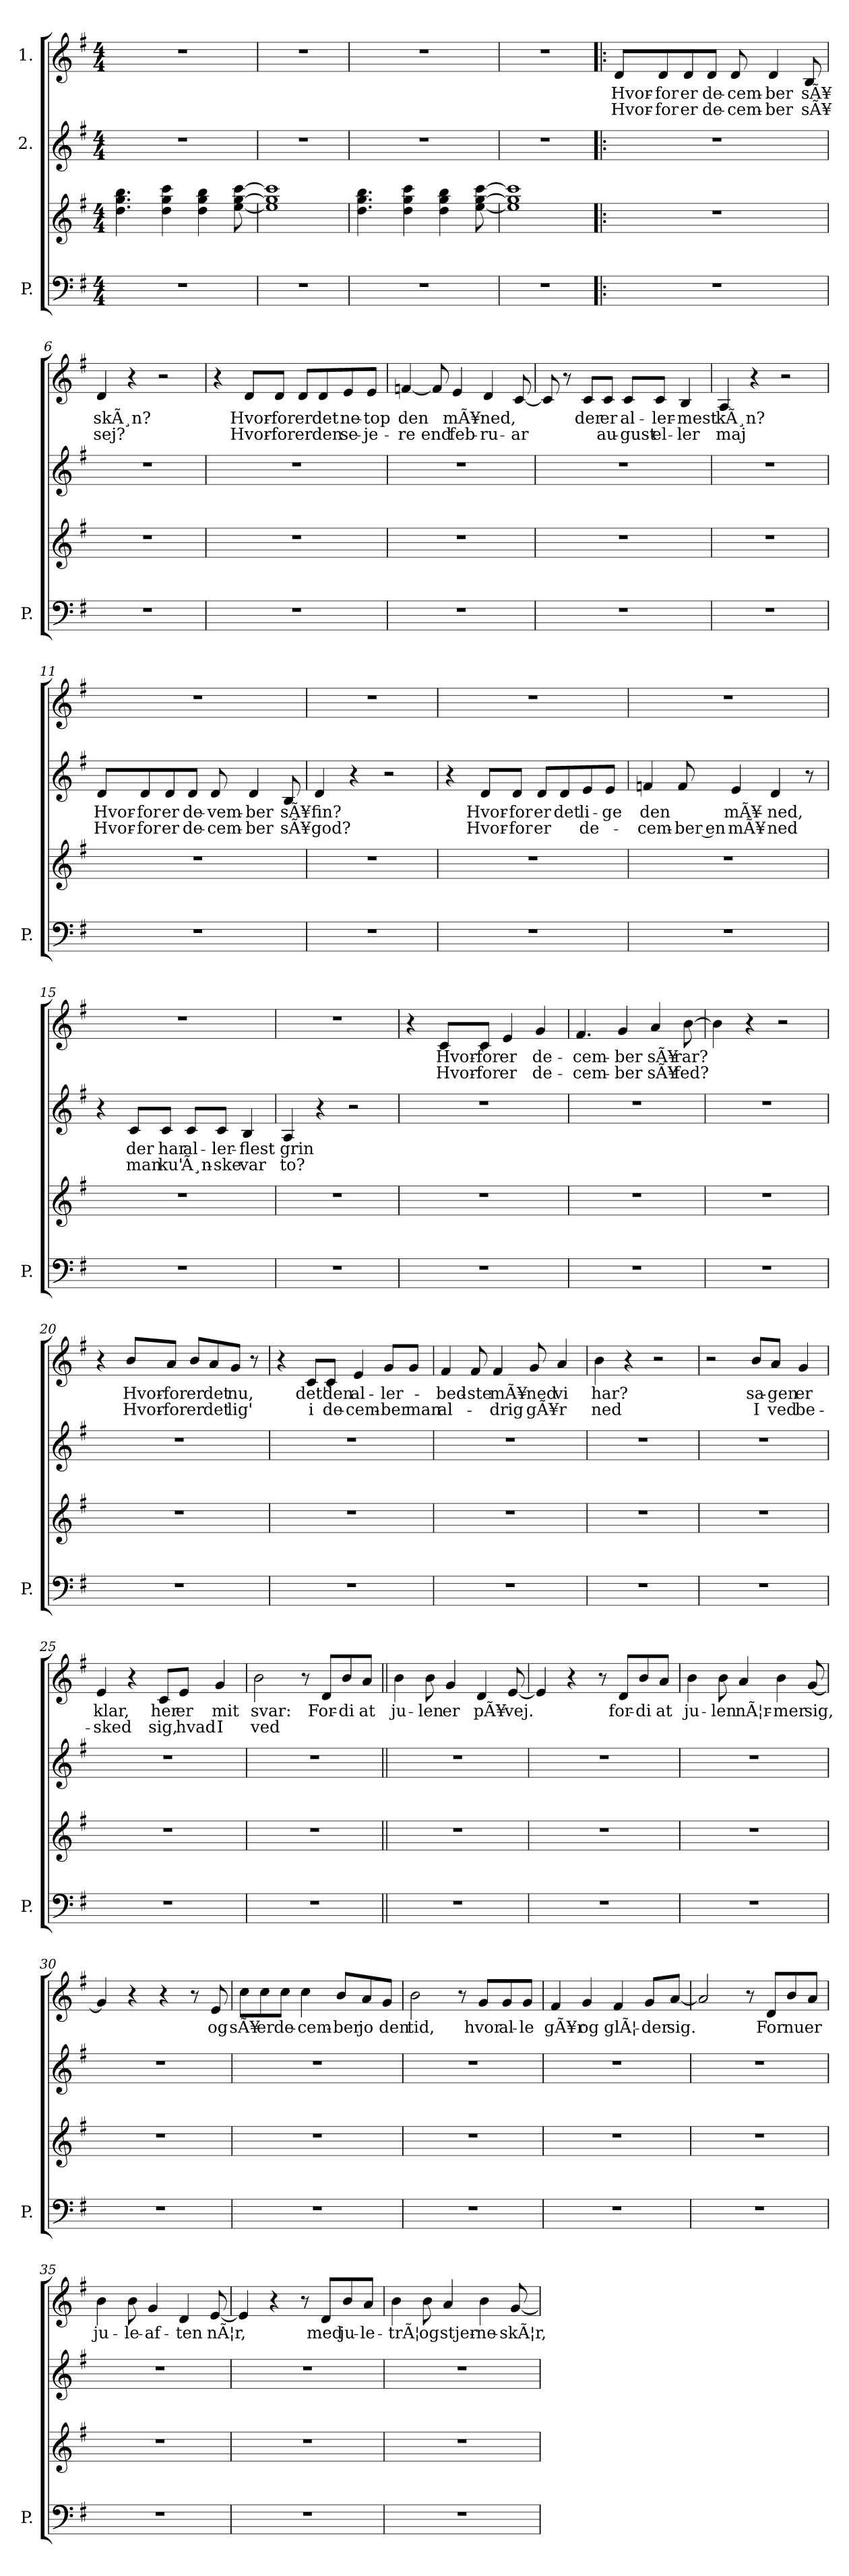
**kern	**kern	**kern	**text	**text	**kern	**text	**text
*part3	*part3	*part2	*part2	*part2	*part1	*part1	*part1
*staff4	*staff3	*staff2	*staff2	*staff2	*staff1	*staff1	*staff1
*I"P.	*	*I"2.	*	*	*I"1.	*	*
*I'P.	*	*	*	*	*	*	*
*clefF4	*clefG2	*clefG2	*	*	*clefG2	*	*
*k[f#]	*k[f#]	*k[f#]	*	*	*k[f#]	*	*
*M4/4	*M4/4	*M4/4	*	*	*M4/4	*	*
=1	=1	=1	=1	=1	=1	=1	=1
1r	4.dd\ 4.gg\ 4.bb\	1r	.	.	1r	.	.
.	4dd\ 4gg\ 4ccc\	.	.	.	.	.	.
.	4dd\ 4gg\ 4bb\	.	.	.	.	.	.
.	[8ee\ [8gg\ [8ccc\	.	.	.	.	.	.
=2	=2	=2	=2	=2	=2	=2	=2
1r	1ee] 1gg] 1ccc]	1r	.	.	1r	.	.
=3	=3	=3	=3	=3	=3	=3	=3
1r	4.dd\ 4.gg\ 4.bb\	1r	.	.	1r	.	.
.	4dd\ 4gg\ 4ccc\	.	.	.	.	.	.
.	4dd\ 4gg\ 4bb\	.	.	.	.	.	.
.	[8ee\ [8gg\ [8ccc\	.	.	.	.	.	.
=4	=4	=4	=4	=4	=4	=4	=4
1r	1ee] 1gg] 1ccc]	1r	.	.	1r	.	.
=5!|:	=5!|:	=5!|:	=5!|:	=5!|:	=5!|:	=5!|:	=5!|:
!	!	!	!	!	!	!LO:LY:b	!LO:LY:b
1r	1r	1r	.	.	8d/L	Hvor-	Hvor-
!	!	!	!	!	!	!LO:LY:b	!LO:LY:b
.	.	.	.	.	8d/	-for	-for
!	!	!	!	!	!	!LO:LY:b	!LO:LY:b
.	.	.	.	.	8d/	er	er
!	!	!	!	!	!	!LO:LY:b	!LO:LY:b
.	.	.	.	.	8d/J	de-	de-
!	!	!	!	!	!	!LO:LY:b	!LO:LY:b
.	.	.	.	.	8d/	-cem-	-cem-
!	!	!	!	!	!	!LO:LY:b	!LO:LY:b
.	.	.	.	.	4d/	-ber	-ber
!	!	!	!	!	!	!LO:LY:b	!LO:LY:b
.	.	.	.	.	8B/	sÃ¥	sÃ¥
=6	=6	=6	=6	=6	=6	=6	=6
!	!	!	!	!	!	!LO:LY:b	!LO:LY:b
1r	1r	1r	.	.	4d/	skÃ¸n?	sej?
.	.	.	.	.	4r	.	.
.	.	.	.	.	2r	.	.
!!LO:LB:g=z
=7	=7	=7	=7	=7	=7	=7	=7
1r	1r	1r	.	.	4r	.	.
!	!	!	!	!	!	!LO:LY:b	!LO:LY:b
.	.	.	.	.	8d/L	Hvor-	Hvor-
!	!	!	!	!	!	!LO:LY:b	!LO:LY:b
.	.	.	.	.	8d/J	-for	-for
!	!	!	!	!	!	!LO:LY:b	!LO:LY:b
.	.	.	.	.	8d/L	er	er
!	!	!	!	!	!	!LO:LY:b	!LO:LY:b
.	.	.	.	.	8d/	det	den
!	!	!	!	!	!	!LO:LY:b	!LO:LY:b
.	.	.	.	.	8e/	ne-	se-
!	!	!	!	!	!	!LO:LY:b	!LO:LY:b
.	.	.	.	.	8e/J	-top	-je-
=8	=8	=8	=8	=8	=8	=8	=8
!	!	!	!	!	!	!LO:LY:b	!LO:LY:b
1r	1r	1r	.	.	[4fn/	den	-re
!	!	!	!	!	!	!	!LO:LY:b
.	.	.	.	.	8f/]	.	end
!	!	!	!	!	!	!LO:LY:b	!LO:LY:b
.	.	.	.	.	4e/	mÃ¥-	feb-
!	!	!	!	!	!	!LO:LY:b	!LO:LY:b
.	.	.	.	.	4d/	-ned,	-ru-
!	!	!	!	!	!	!	!LO:LY:b
.	.	.	.	.	[8c/	.	-ar
=9	=9	=9	=9	=9	=9	=9	=9
1r	1r	1r	.	.	8c/]	.	.
.	.	.	.	.	8r	.	.
!	!	!	!	!	!	!LO:LY:b	!
.	.	.	.	.	8c/L	der	.
!	!	!	!	!	!	!LO:LY:b	!LO:LY:b
.	.	.	.	.	8c/J	er	au-
!	!	!	!	!	!	!LO:LY:b	!LO:LY:b
.	.	.	.	.	8c/L	al-	-gust
!	!	!	!	!	!	!LO:LY:b	!LO:LY:b
.	.	.	.	.	8c/J	-ler-	el-
!	!	!	!	!	!	!LO:LY:b	!LO:LY:b
.	.	.	.	.	4B/	-mest	-ler
=10	=10	=10	=10	=10	=10	=10	=10
!	!	!	!	!	!	!LO:LY:b	!LO:LY:b
1r	1r	1r	.	.	4A/	kÃ¸n?	maj
.	.	.	.	.	4r	.	.
.	.	.	.	.	2r	.	.
!!LO:PB:g=z
=11	=11	=11	=11	=11	=11	=11	=11
!	!	!	!LO:LY:b	!LO:LY:b	!	!	!
1r	1r	8d/L	Hvor-	Hvor-	1r	.	.
!	!	!	!LO:LY:b	!LO:LY:b	!	!	!
.	.	8d/	-for	-for	.	.	.
!	!	!	!LO:LY:b	!LO:LY:b	!	!	!
.	.	8d/	er	er	.	.	.
!	!	!	!LO:LY:b	!LO:LY:b	!	!	!
.	.	8d/J	de-	de-	.	.	.
!	!	!	!LO:LY:b	!LO:LY:b	!	!	!
.	.	8d/	-vem-	-cem-	.	.	.
!	!	!	!LO:LY:b	!LO:LY:b	!	!	!
.	.	4d/	-ber	-ber	.	.	.
!	!	!	!LO:LY:b	!LO:LY:b	!	!	!
.	.	8B/	sÃ¥	sÃ¥	.	.	.
=12	=12	=12	=12	=12	=12	=12	=12
!	!	!	!LO:LY:b	!LO:LY:b	!	!	!
1r	1r	4d/	fin?	god?	1r	.	.
.	.	4r	.	.	.	.	.
.	.	2r	.	.	.	.	.
=13	=13	=13	=13	=13	=13	=13	=13
1r	1r	4r	.	.	1r	.	.
!	!	!	!LO:LY:b	!LO:LY:b	!	!	!
.	.	8d/L	Hvor-	Hvor-	.	.	.
!	!	!	!LO:LY:b	!LO:LY:b	!	!	!
.	.	8d/J	-for	-for	.	.	.
!	!	!	!LO:LY:b	!LO:LY:b	!	!	!
.	.	8d/L	er	er	.	.	.
!	!	!	!LO:LY:b	!	!	!	!
.	.	8d/	det	.	.	.	.
!	!	!	!LO:LY:b	!LO:LY:b	!	!	!
.	.	8e/	li-	de-	.	.	.
!	!	!	!LO:LY:b	!	!	!	!
.	.	8e/J	-ge	.	.	.	.
=14	=14	=14	=14	=14	=14	=14	=14
!	!	!	!LO:LY:b	!LO:LY:b	!	!	!
1r	1r	4fn/	den	-cem-	1r	.	.
!	!	!	!	!LO:LY:b	!	!	!
.	.	8f/	.	-ber en	.	.	.
!	!	!	!LO:LY:b	!LO:LY:b	!	!	!
.	.	4e/	mÃ¥-	mÃ¥-	.	.	.
!	!	!	!LO:LY:b	!LO:LY:b	!	!	!
.	.	4d/	-ned,	-ned	.	.	.
.	.	8r	.	.	.	.	.
!!LO:LB:g=z
=15	=15	=15	=15	=15	=15	=15	=15
1r	1r	4r	.	.	1r	.	.
!	!	!	!LO:LY:b	!LO:LY:b	!	!	!
.	.	8c/L	der	man	.	.	.
!	!	!	!LO:LY:b	!LO:LY:b	!	!	!
.	.	8c/J	har	ku'	.	.	.
!	!	!	!LO:LY:b	!LO:LY:b	!	!	!
.	.	8c/L	al-	Ã¸n-	.	.	.
!	!	!	!LO:LY:b	!LO:LY:b	!	!	!
.	.	8c/J	-ler-	-ske	.	.	.
!	!	!	!LO:LY:b	!LO:LY:b	!	!	!
.	.	4B/	-flest	var	.	.	.
=16	=16	=16	=16	=16	=16	=16	=16
!	!	!	!LO:LY:b	!LO:LY:b	!	!	!
1r	1r	4A/	grin	to?	1r	.	.
.	.	4r	.	.	.	.	.
.	.	2r	.	.	.	.	.
=17	=17	=17	=17	=17	=17	=17	=17
1r	1r	1r	.	.	4r	.	.
!	!	!	!	!	!	!LO:LY:b	!LO:LY:b
.	.	.	.	.	8c/L	Hvor-	Hvor-
!	!	!	!	!	!	!LO:LY:b	!LO:LY:b
.	.	.	.	.	8c/J	-for	-for
!	!	!	!	!	!	!LO:LY:b	!LO:LY:b
.	.	.	.	.	4e/	er	er
!	!	!	!	!	!	!LO:LY:b	!LO:LY:b
.	.	.	.	.	4g/	de-	de-
=18	=18	=18	=18	=18	=18	=18	=18
!	!	!	!	!	!	!LO:LY:b	!LO:LY:b
1r	1r	1r	.	.	4.f#/	-cem-	-cem-
!	!	!	!	!	!	!LO:LY:b	!LO:LY:b
.	.	.	.	.	4g/	-ber	-ber
!	!	!	!	!	!	!LO:LY:b	!LO:LY:b
.	.	.	.	.	4a/	sÃ¥	sÃ¥
!	!	!	!	!	!	!LO:LY:b	!LO:LY:b
.	.	.	.	.	[8b\	rar?	fed?
=19	=19	=19	=19	=19	=19	=19	=19
1r	1r	1r	.	.	4b\]	.	.
.	.	.	.	.	4r	.	.
.	.	.	.	.	2r	.	.
=20	=20	=20	=20	=20	=20	=20	=20
1r	1r	1r	.	.	4r	.	.
!	!	!	!	!	!	!LO:LY:b	!LO:LY:b
.	.	.	.	.	8b/L	Hvor-	Hvor-
!	!	!	!	!	!	!LO:LY:b	!LO:LY:b
.	.	.	.	.	8a/J	-for	-for
!	!	!	!	!	!	!LO:LY:b	!LO:LY:b
.	.	.	.	.	8b/L	er	er
!	!	!	!	!	!	!LO:LY:b	!LO:LY:b
.	.	.	.	.	8a/	det	det
!	!	!	!	!	!	!LO:LY:b	!LO:LY:b
.	.	.	.	.	8g/J	nu,	lig'
.	.	.	.	.	8r	.	.
!!LO:PB:g=z
=21	=21	=21	=21	=21	=21	=21	=21
1r	1r	1r	.	.	4r	.	.
!	!	!	!	!	!	!LO:LY:b	!LO:LY:b
.	.	.	.	.	8c/L	det'	i
!	!	!	!	!	!	!LO:LY:b	!LO:LY:b
.	.	.	.	.	8c/J	den	de-
!	!	!	!	!	!	!LO:LY:b	!LO:LY:b
.	.	.	.	.	4e/	al-	-cem-
!	!	!	!	!	!	!LO:LY:b	!LO:LY:b
.	.	.	.	.	8g/L	-ler-	-ber
!	!	!	!	!	!	!	!LO:LY:b
.	.	.	.	.	8g/J	.	man
=22	=22	=22	=22	=22	=22	=22	=22
!	!	!	!	!	!	!LO:LY:b	!LO:LY:b
1r	1r	1r	.	.	4f#/	-bed-	al-
!	!	!	!	!	!	!LO:LY:b	!
.	.	.	.	.	8f#/	-ste	.
!	!	!	!	!	!	!LO:LY:b	!LO:LY:b
.	.	.	.	.	4f#/	mÃ¥-	-drig
!	!	!	!	!	!	!LO:LY:b	!LO:LY:b
.	.	.	.	.	8g/	-ned	gÃ¥r
!	!	!	!	!	!	!LO:LY:b	!
.	.	.	.	.	4a/	vi	.
=23	=23	=23	=23	=23	=23	=23	=23
!	!	!	!	!	!	!LO:LY:b	!LO:LY:b
1r	1r	1r	.	.	4b\	har?	ned
.	.	.	.	.	4r	.	.
.	.	.	.	.	2r	.	.
=24	=24	=24	=24	=24	=24	=24	=24
1r	1r	1r	.	.	2r	.	.
!	!	!	!	!	!	!LO:LY:b	!LO:LY:b
.	.	.	.	.	8b/L	sa-	I
!	!	!	!	!	!	!LO:LY:b	!LO:LY:b
.	.	.	.	.	8a/J	-gen	ved
!	!	!	!	!	!	!LO:LY:b	!LO:LY:b
.	.	.	.	.	4g/	er	be-
=25	=25	=25	=25	=25	=25	=25	=25
!	!	!	!	!	!	!LO:LY:b	!LO:LY:b
1r	1r	1r	.	.	4e/	klar,	-sked
.	.	.	.	.	4r	.	.
!	!	!	!	!	!	!LO:LY:b	!LO:LY:b
.	.	.	.	.	8c/L	her	sig,
!	!	!	!	!	!	!LO:LY:b	!LO:LY:b
.	.	.	.	.	8e/J	er	hvad
!	!	!	!	!	!	!LO:LY:b	!LO:LY:b
.	.	.	.	.	4g/	mit	I
!!LO:LB:g=z
=26	=26	=26	=26	=26	=26	=26	=26
!	!	!	!	!	!	!LO:LY:b	!LO:LY:b
1r	1r	1r	.	.	2b\	svar:	ved
.	.	.	.	.	8r	.	.
!	!	!	!	!	!	!LO:LY:b	!
.	.	.	.	.	8d/L	For-	.
!	!	!	!	!	!	!LO:LY:b	!
.	.	.	.	.	8b/	-di	.
!	!	!	!	!	!	!LO:LY:b	!
.	.	.	.	.	8a/J	at	.
=27||	=27||	=27||	=27||	=27||	=27||	=27||	=27||
!	!	!	!	!	!	!LO:LY:b	!
1r	1r	1r	.	.	4b\	ju-	.
!	!	!	!	!	!	!LO:LY:b	!
.	.	.	.	.	8b\	-len	.
!	!	!	!	!	!	!LO:LY:b	!
.	.	.	.	.	4g/	er	.
!	!	!	!	!	!	!LO:LY:b	!
.	.	.	.	.	4d/	pÃ¥	.
!	!	!	!	!	!	!LO:LY:b	!
.	.	.	.	.	[8e/	vej.	.
=28	=28	=28	=28	=28	=28	=28	=28
1r	1r	1r	.	.	4e/]	.	.
.	.	.	.	.	4r	.	.
.	.	.	.	.	8r	.	.
!	!	!	!	!	!	!LO:LY:b	!
.	.	.	.	.	8d/L	for-	.
!	!	!	!	!	!	!LO:LY:b	!
.	.	.	.	.	8b/	-di	.
!	!	!	!	!	!	!LO:LY:b	!
.	.	.	.	.	8a/J	at	.
=29	=29	=29	=29	=29	=29	=29	=29
!	!	!	!	!	!	!LO:LY:b	!
1r	1r	1r	.	.	4b\	ju-	.
!	!	!	!	!	!	!LO:LY:b	!
.	.	.	.	.	8b\	-len	.
!	!	!	!	!	!	!LO:LY:b	!
.	.	.	.	.	4a/	nÃ¦r-	.
!	!	!	!	!	!	!LO:LY:b	!
.	.	.	.	.	4b\	-mer	.
!	!	!	!	!	!	!LO:LY:b	!
.	.	.	.	.	[8g/	sig,	.
=30	=30	=30	=30	=30	=30	=30	=30
1r	1r	1r	.	.	4g/]	.	.
.	.	.	.	.	4r	.	.
.	.	.	.	.	4r	.	.
.	.	.	.	.	8r	.	.
!	!	!	!	!	!	!LO:LY:b	!
.	.	.	.	.	8e/	og	.
!!LO:LB:g=z
=31	=31	=31	=31	=31	=31	=31	=31
!	!	!	!	!	!	!LO:LY:b	!
1r	1r	1r	.	.	8cc\L	sÃ¥	.
!	!	!	!	!	!	!LO:LY:b	!
.	.	.	.	.	8cc\	er	.
!	!	!	!	!	!	!LO:LY:b	!
.	.	.	.	.	8cc\J	de-	.
!	!	!	!	!	!	!LO:LY:b	!
.	.	.	.	.	4cc\	-cem-	.
!	!	!	!	!	!	!LO:LY:b	!
.	.	.	.	.	8b/L	-ber	.
!	!	!	!	!	!	!LO:LY:b	!
.	.	.	.	.	8a/	jo	.
!	!	!	!	!	!	!LO:LY:b	!
.	.	.	.	.	8g/J	den	.
=32	=32	=32	=32	=32	=32	=32	=32
!	!	!	!	!	!	!LO:LY:b	!
1r	1r	1r	.	.	2b\	tid,	.
.	.	.	.	.	8r	.	.
!	!	!	!	!	!	!LO:LY:b	!
.	.	.	.	.	8g/L	hvor	.
!	!	!	!	!	!	!LO:LY:b	!
.	.	.	.	.	8g/	al-	.
!	!	!	!	!	!	!LO:LY:b	!
.	.	.	.	.	8g/J	-le	.
=33	=33	=33	=33	=33	=33	=33	=33
!	!	!	!	!	!	!LO:LY:b	!
1r	1r	1r	.	.	4f#/	gÃ¥r	.
!	!	!	!	!	!	!LO:LY:b	!
.	.	.	.	.	4g/	og	.
!	!	!	!	!	!	!LO:LY:b	!
.	.	.	.	.	4f#/	glÃ¦-	.
!	!	!	!	!	!	!LO:LY:b	!
.	.	.	.	.	8g/L	-der	.
!	!	!	!	!	!	!LO:LY:b	!
.	.	.	.	.	[8a/J	sig.	.
=34	=34	=34	=34	=34	=34	=34	=34
1r	1r	1r	.	.	2a/]	.	.
.	.	.	.	.	8r	.	.
!	!	!	!	!	!	!LO:LY:b	!
.	.	.	.	.	8d/L	For	.
!	!	!	!	!	!	!LO:LY:b	!
.	.	.	.	.	8b/	nu	.
!	!	!	!	!	!	!LO:LY:b	!
.	.	.	.	.	8a/J	er	.
=35	=35	=35	=35	=35	=35	=35	=35
!	!	!	!	!	!	!LO:LY:b	!
1r	1r	1r	.	.	4b\	ju-	.
!	!	!	!	!	!	!LO:LY:b	!
.	.	.	.	.	8b\	-le-	.
!	!	!	!	!	!	!LO:LY:b	!
.	.	.	.	.	4g/	-af-	.
!	!	!	!	!	!	!LO:LY:b	!
.	.	.	.	.	4d/	-ten	.
!	!	!	!	!	!	!LO:LY:b	!
.	.	.	.	.	[8e/	nÃ¦r,	.
!!LO:PB:g=z
=36	=36	=36	=36	=36	=36	=36	=36
1r	1r	1r	.	.	4e/]	.	.
.	.	.	.	.	4r	.	.
.	.	.	.	.	8r	.	.
!	!	!	!	!	!	!LO:LY:b	!
.	.	.	.	.	8d/L	med	.
!	!	!	!	!	!	!LO:LY:b	!
.	.	.	.	.	8b/	ju-	.
!	!	!	!	!	!	!LO:LY:b	!
.	.	.	.	.	8a/J	-le-	.
=37	=37	=37	=37	=37	=37	=37	=37
!	!	!	!	!	!	!LO:LY:b	!
1r	1r	1r	.	.	4b\	-trÃ¦	.
!	!	!	!	!	!	!LO:LY:b	!
.	.	.	.	.	8b\	og	.
!	!	!	!	!	!	!LO:LY:b	!
.	.	.	.	.	4a/	stjer-	.
!	!	!	!	!	!	!LO:LY:b	!
.	.	.	.	.	4b\	-ne-	.
!	!	!	!	!	!	!LO:LY:b	!
.	.	.	.	.	[8g/	-skÃ¦r,	.
=	=	=	=	=	=	=	=
*-	*-	*-	*-	*-	*-	*-	*-
